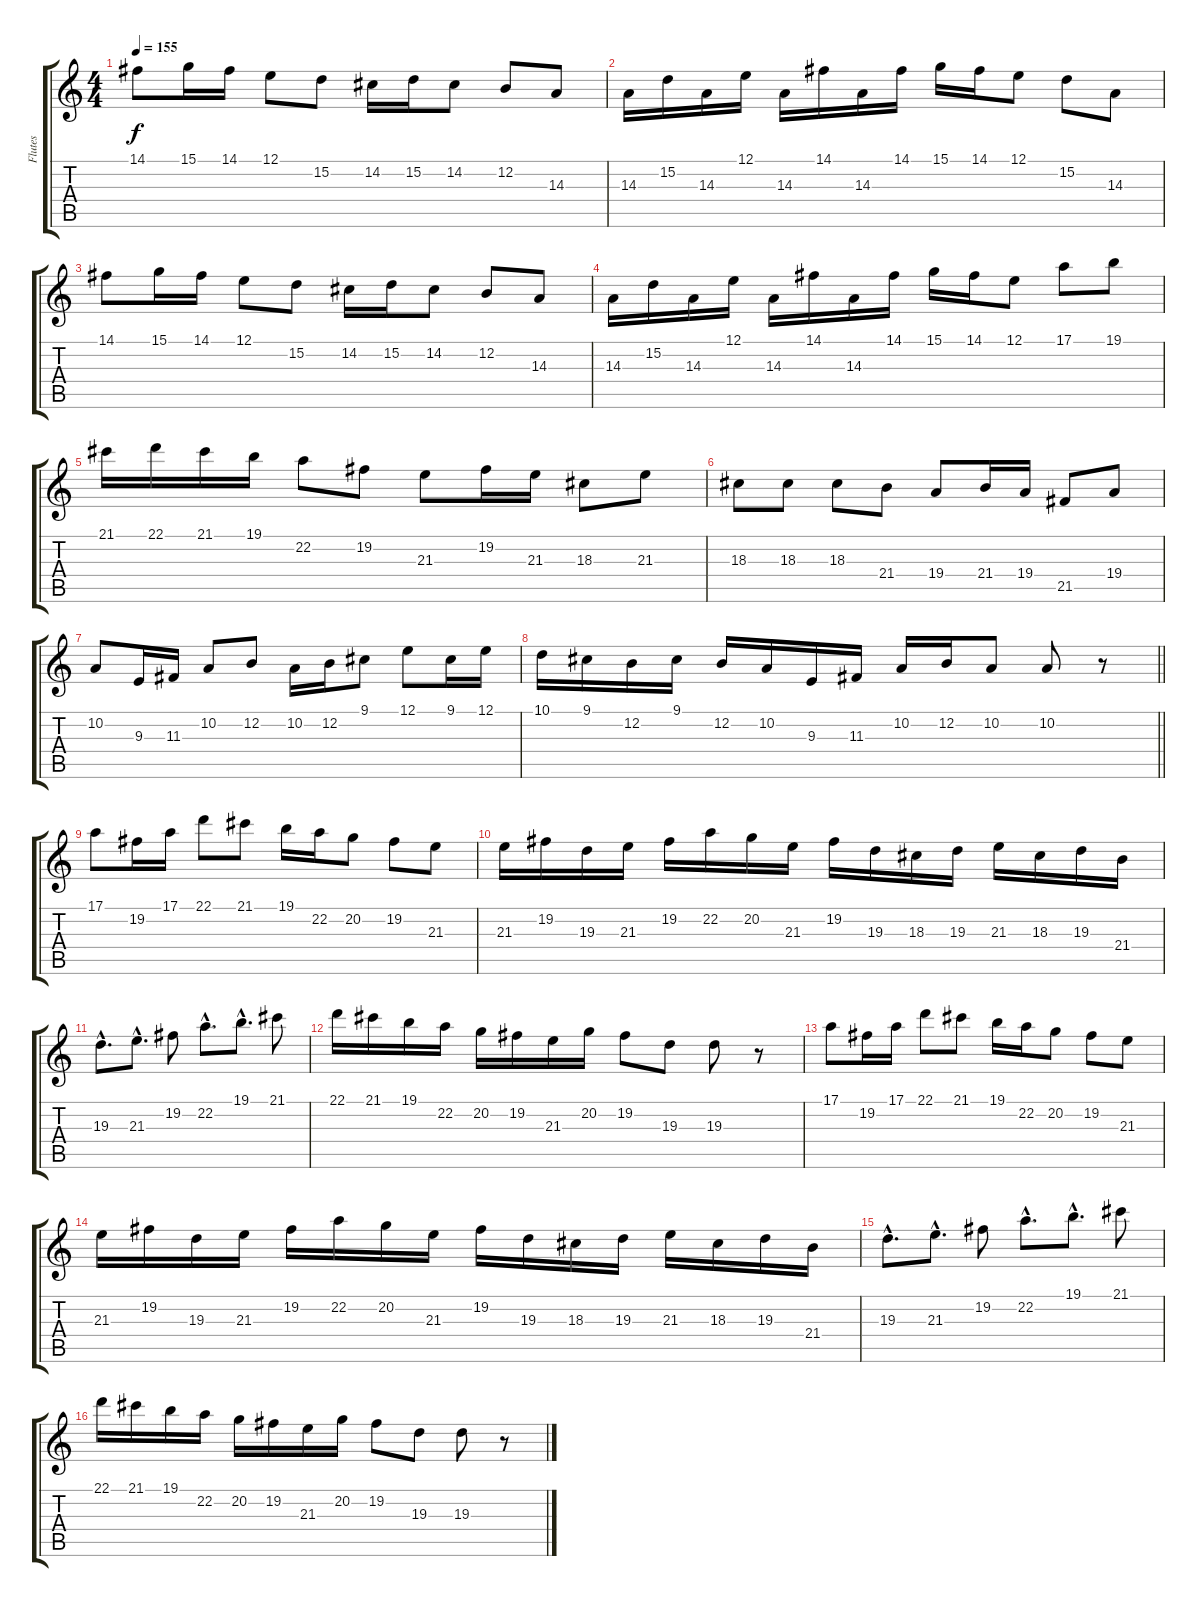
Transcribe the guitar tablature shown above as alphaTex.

\track ("Flutes" "Flutes") {instrument flute}
\staff {score tabs}
\tuning (E4 B3 G3 D3 A2 E2) {hide}
\ts (4 4)
\tempo 155
\clef g2
\ks c
14.1.8{dy f} 15.1.16 14.1.16 12.1.8 15.2.8 14.2.16 15.2.16 14.2.8 12.2.8 14.3.8 |
14.3.16 15.2.16 14.3.16 12.1.16 14.3.16 14.1.16 14.3.16 14.1.16 15.1.16 14.1.16 12.1.8 15.2.8 14.3.8 |
14.1.8 15.1.16 14.1.16 12.1.8 15.2.8 14.2.16 15.2.16 14.2.8 12.2.8 14.3.8 |
14.3.16 15.2.16 14.3.16 12.1.16 14.3.16 14.1.16 14.3.16 14.1.16 15.1.16 14.1.16 12.1.8 17.1.8 19.1.8 |
21.1.16 22.1.16 21.1.16 19.1.16 22.2.8 19.2.8 21.3.8 19.2.16 21.3.16 18.3.8 21.3.8 |
18.3.8 18.3.8 18.3.8 21.4.8 19.4.8 21.4.16 19.4.16 21.5.8 19.4.8 |
10.2.8 9.3.16 11.3.16 10.2.8 12.2.8 10.2.16 12.2.16 9.1.8 12.1.8 9.1.16 12.1.16 |
\barLineRight lightlight
10.1.16 9.1.16 12.2.16 9.1.16 12.2.16 10.2.16 9.3.16 11.3.16 10.2.16 12.2.16 10.2.8 10.2.8 r.8 |
\section ("" "")
17.1.8 19.2.16 17.1.16 22.1.8 21.1.8 19.1.16 22.2.16 20.2.8 19.2.8 21.3.8 |
21.3.16 19.2.16 19.3.16 21.3.16 19.2.16 22.2.16 20.2.16 21.3.16 19.2.16 19.3.16 18.3.16 19.3.16 21.3.16 18.3.16 19.3.16 21.4.16 |
19.3{hac}.8{d} 21.3{hac}.8{d} 19.2.8 22.2{hac}.8{d} 19.1{hac}.8{d} 21.1.8 |
22.1.16 21.1.16 19.1.16 22.2.16 20.2.16 19.2.16 21.3.16 20.2.16 19.2.8 19.3.8 19.3.8 r.8 |
17.1.8 19.2.16 17.1.16 22.1.8 21.1.8 19.1.16 22.2.16 20.2.8 19.2.8 21.3.8 |
21.3.16 19.2.16 19.3.16 21.3.16 19.2.16 22.2.16 20.2.16 21.3.16 19.2.16 19.3.16 18.3.16 19.3.16 21.3.16 18.3.16 19.3.16 21.4.16 |
19.3{hac}.8{d} 21.3{hac}.8{d} 19.2.8 22.2{hac}.8{d} 19.1{hac}.8{d} 21.1.8 |
22.1.16 21.1.16 19.1.16 22.2.16 20.2.16 19.2.16 21.3.16 20.2.16 19.2.8 19.3.8 19.3.8 r.8
